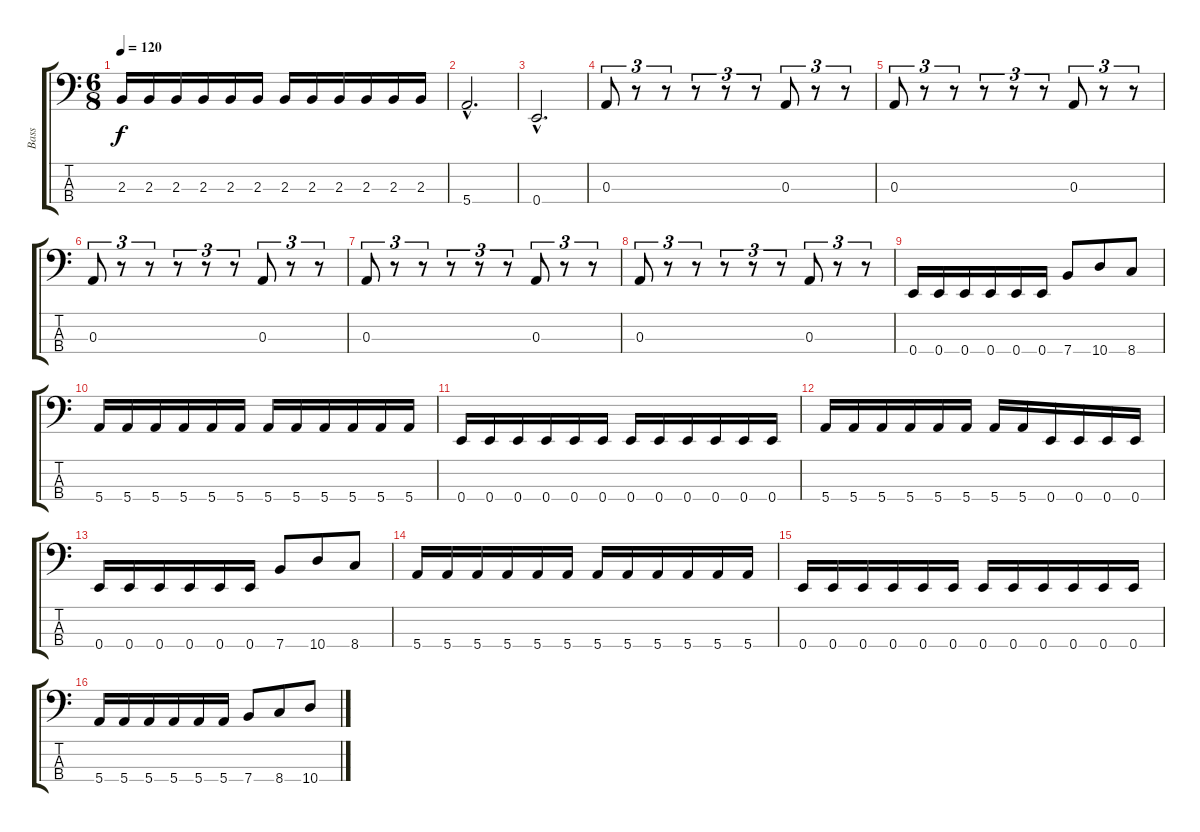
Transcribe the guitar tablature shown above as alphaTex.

\track ("Bass" "Bass") {instrument electricbasspick}
\staff {score tabs}
\tuning (G2 D2 A1 E1) {hide}
\ts (6 8)
\tempo 120
\clef f4
\ks c
2.3.16{dy f} 2.3.16 2.3.16 2.3.16 2.3.16 2.3.16 2.3.16 2.3.16 2.3.16 2.3.16 2.3.16 2.3.16 |
5.4{hac}.2{d} |
0.4{hac}.2{d} |
0.3.8{tu (3 2)} r.8{tu (3 2)} r.8{tu (3 2)} r.8{tu (3 2)} r.8{tu (3 2)} r.8{tu (3 2)} 0.3.8{tu (3 2)} r.8{tu (3 2)} r.8{tu (3 2)} |
0.3.8{tu (3 2)} r.8{tu (3 2)} r.8{tu (3 2)} r.8{tu (3 2)} r.8{tu (3 2)} r.8{tu (3 2)} 0.3.8{tu (3 2)} r.8{tu (3 2)} r.8{tu (3 2)} |
0.3.8{tu (3 2)} r.8{tu (3 2)} r.8{tu (3 2)} r.8{tu (3 2)} r.8{tu (3 2)} r.8{tu (3 2)} 0.3.8{tu (3 2)} r.8{tu (3 2)} r.8{tu (3 2)} |
0.3.8{tu (3 2)} r.8{tu (3 2)} r.8{tu (3 2)} r.8{tu (3 2)} r.8{tu (3 2)} r.8{tu (3 2)} 0.3.8{tu (3 2)} r.8{tu (3 2)} r.8{tu (3 2)} |
0.3.8{tu (3 2)} r.8{tu (3 2)} r.8{tu (3 2)} r.8{tu (3 2)} r.8{tu (3 2)} r.8{tu (3 2)} 0.3.8{tu (3 2)} r.8{tu (3 2)} r.8{tu (3 2)} |
0.4.16 0.4.16 0.4.16 0.4.16 0.4.16 0.4.16 7.4.8 10.4.8 8.4.8 |
5.4.16 5.4.16 5.4.16 5.4.16 5.4.16 5.4.16 5.4.16 5.4.16 5.4.16 5.4.16 5.4.16 5.4.16 |
0.4.16 0.4.16 0.4.16 0.4.16 0.4.16 0.4.16 0.4.16 0.4.16 0.4.16 0.4.16 0.4.16 0.4.16 |
5.4.16 5.4.16 5.4.16 5.4.16 5.4.16 5.4.16 5.4.16 5.4.16 0.4.16 0.4.16 0.4.16 0.4.16 |
0.4.16 0.4.16 0.4.16 0.4.16 0.4.16 0.4.16 7.4.8 10.4.8 8.4.8 |
5.4.16 5.4.16 5.4.16 5.4.16 5.4.16 5.4.16 5.4.16 5.4.16 5.4.16 5.4.16 5.4.16 5.4.16 |
0.4.16 0.4.16 0.4.16 0.4.16 0.4.16 0.4.16 0.4.16 0.4.16 0.4.16 0.4.16 0.4.16 0.4.16 |
5.4.16 5.4.16 5.4.16 5.4.16 5.4.16 5.4.16 7.4.8 8.4.8 10.4.8
